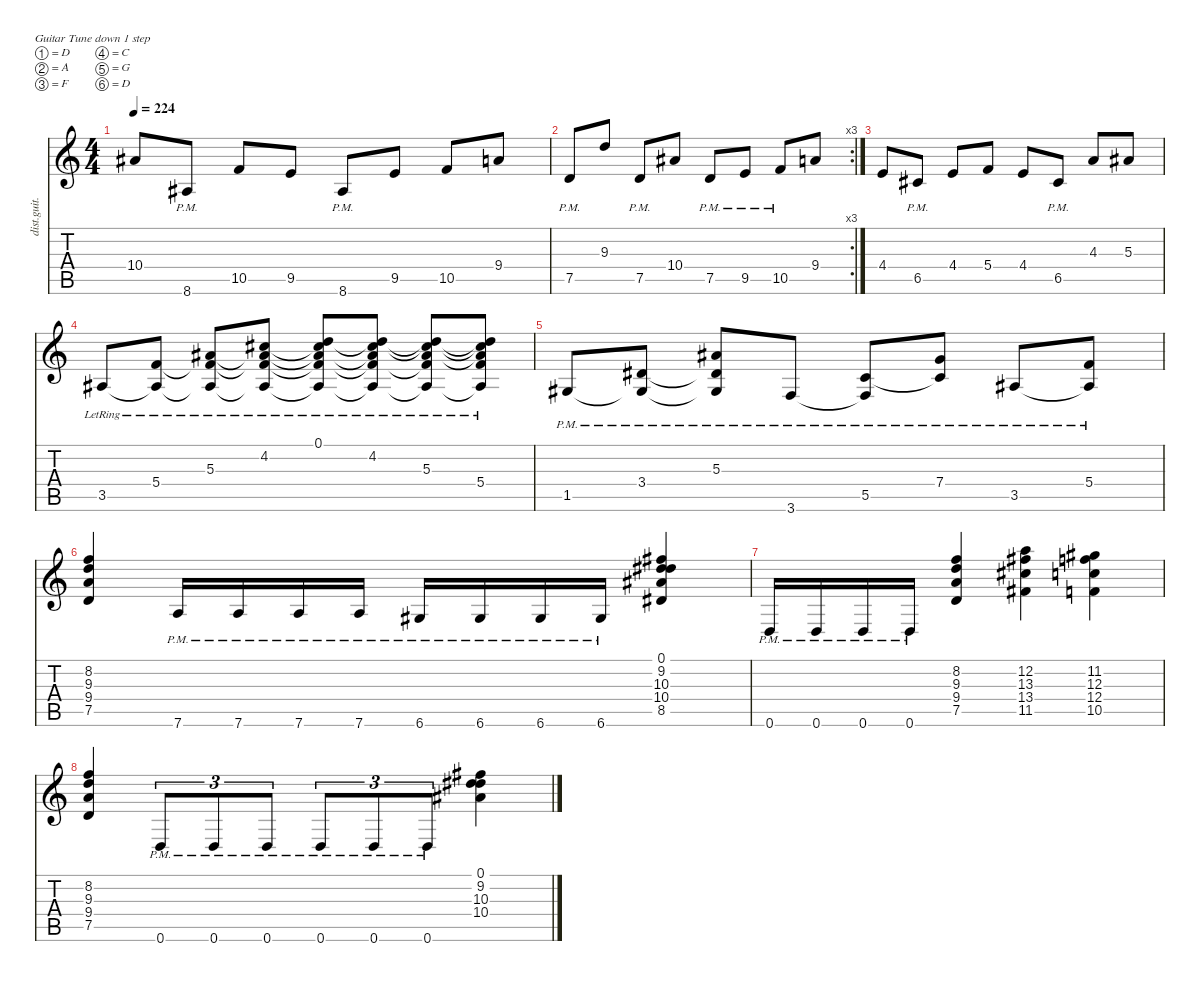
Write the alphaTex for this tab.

\defaultSystemsLayout 4
\hideDynamics
\bracketExtendMode nobrackets
\otherSystemsTrackNameOrientation horizontal
\track ("Steffen Kummerer" "dist.guit.") {instrument distortionguitar}
\staff {score tabs}
\tuning (D4 A3 F3 C3 G2 D2)
\ts (4 4)
\tempo 224
\clef g2
\ks c
10.4{acc #}.8{dy f beam Up} 8.6{pm acc #}.8{beam Up} 10.5.8{beam Up} 9.5.8{beam Up} 8.6{pm acc #}.8{beam Up} 9.5.8{beam Up} 10.5.8{beam Up} 9.4.8{beam Up} |
\rc 3
7.5{pm}.8{beam Up} 9.3.8{beam Up} 7.5{pm}.8{beam Up} 10.4{acc #}.8{beam Up} 7.5{pm}.8{beam Up} 9.5{pm}.8{beam Up} 10.5{pm}.8{beam Up} 9.4.8{beam Up} |
4.4.8{beam Up} 6.5{pm acc #}.8{beam Up} 4.4.8{beam Up} 5.4.8{beam Up} 4.4.8{beam Up} 6.5{pm acc #}.8{beam Up} 4.3.8{beam Up} 5.3{acc #}.8{beam Up} |
3.5{lr acc #}.8{beam Up} (5.4{lr} 3.5{lr t acc #}).8{beam Up} (5.3{lr acc #} 5.4{lr t} 3.5{lr t acc #}).8{beam Up} (4.2{lr acc #} 5.3{lr t acc #} 5.4{lr t} 3.5{lr t acc #}).8{beam Up} (0.1{lr} 4.2{lr t acc #} 5.3{lr t acc #} 5.4{lr t} 3.5{lr t acc #}).8{beam Up} (0.1{lr t} 4.2{lr acc #} 5.3{lr t acc #} 5.4{lr t} 3.5{lr t acc #}).8{beam Up} (0.1{lr t} 4.2{lr t acc #} 5.3{lr acc #} 5.4{lr t} 3.5{lr t acc #}).8{beam Up} (0.1{lr t} 4.2{lr t acc #} 5.3{lr t acc #} 5.4{lr} 3.5{lr t acc #}).8{beam Up} |
1.5{pm acc #}.8{beam Up} (3.4{pm acc #} 1.5{pm t acc #}).8{beam Up} (5.3{pm acc #} 3.4{pm t acc #} 1.5{pm t acc #}).8{beam Up} 3.6{pm}.8{beam Up} (5.5{pm} 3.6{pm t}).8{beam Up} (7.4{pm} 5.5{pm t}).8{beam Up} 3.5{pm acc #}.8{beam Up} (5.4{pm} 3.5{pm t acc #}).8{beam Up} |
(8.2 9.3 9.4 7.5).4{beam Up} 7.6{pm}.16{beam Up} 7.6{pm}.16{beam Up} 7.6{pm}.16{beam Up} 7.6{pm}.16{beam Up} 6.6{pm acc #}.16{beam Up} 6.6{pm acc #}.16{beam Up} 6.6{pm acc #}.16{beam Up} 6.6{pm acc #}.16{beam Up} (0.1 9.2{acc #} 10.3{acc #} 10.4{acc #} 8.5{acc #}).4{beam Up} |
0.6{pm}.16{beam Up} 0.6{pm}.16{beam Up} 0.6{pm}.16{beam Up} 0.6{pm}.16{beam Up} (8.2 9.3 9.4 7.5).4{beam Up} (12.2 13.3{acc #} 13.4{acc #} 11.5{acc #}).4{beam Down} (11.2{acc #} 12.3 12.4 10.5).4{beam Down} |
(8.2 9.3 9.4 7.5).4{beam Up} 0.6{pm}.8{tu (3 2) beam Up} 0.6{pm}.8{tu (3 2) beam Up} 0.6{pm}.8{tu (3 2) beam Up} 0.6{pm}.8{tu (3 2) beam Up} 0.6{pm}.8{tu (3 2) beam Up} 0.6{pm}.8{tu (3 2) beam Up} (0.1 9.2{acc #} 10.3{acc #} 10.4{acc #}).4{beam Down}
